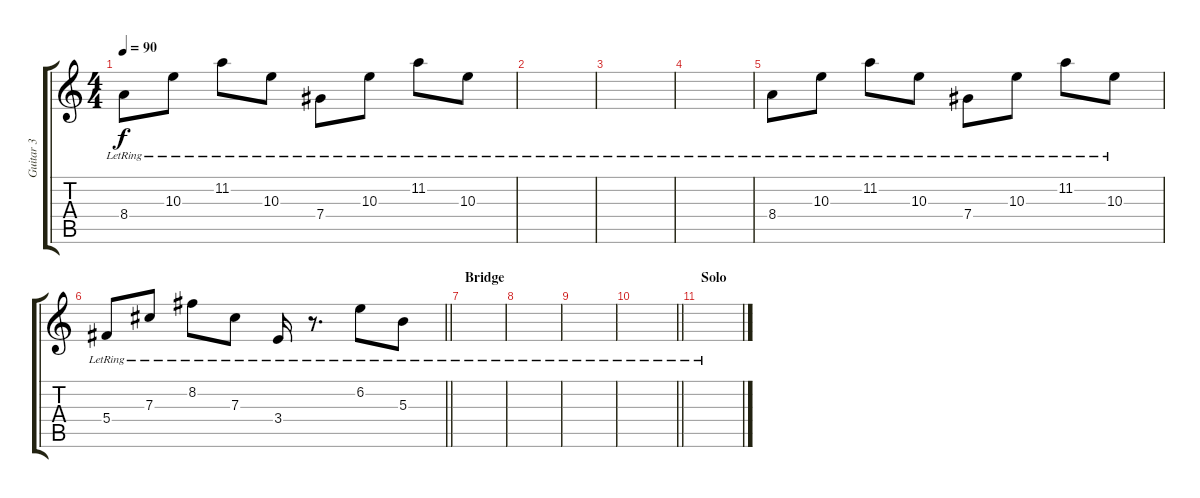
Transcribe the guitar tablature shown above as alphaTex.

\track ("Guitar 3" "Guitar 3") {instrument electricguitarclean}
\staff {score tabs}
\tuning (Eb4 Bb3 Gb3 Db3 Ab2 Db2) {hide}
\ts (4 4)
\tempo 90
\clef g2
\ks c
8.4{lr}.8{dy f} 10.3{lr}.8 11.2{lr}.8 10.3{lr}.8 7.4{lr}.8 10.3{lr}.8 11.2{lr}.8 10.3{lr}.8 |
|
|
|
8.4{lr}.8 10.3{lr}.8 11.2{lr}.8 10.3{lr}.8 7.4{lr}.8 10.3{lr}.8 11.2{lr}.8 10.3{lr}.8 |
\barLineRight lightlight
5.4{lr}.8 7.3{lr}.8 8.2{lr}.8 7.3{lr}.8 3.4{lr}.16 r.8{d} 6.2{lr}.8 5.3{lr}.8 |
\section ("" "Bridge")
|
|
|
\barLineRight lightlight
|
\section ("" "Solo")
